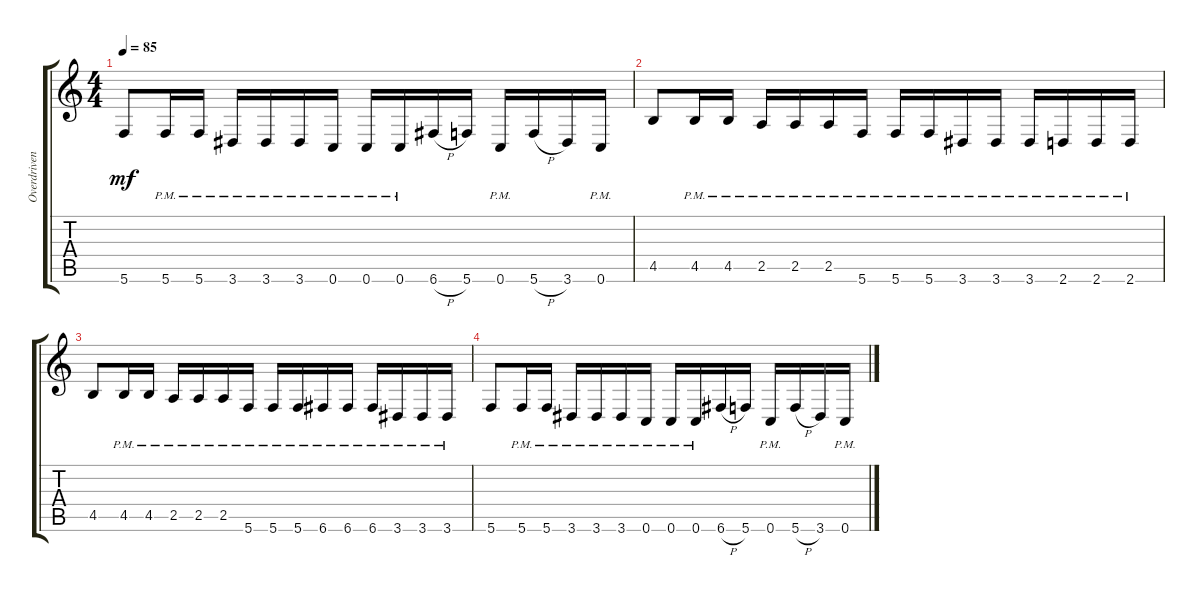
\track ("Overdriven Guitar" "Overdriven") {instrument distortionguitar}
\staff {score tabs}
\tuning (D4 A3 F3 C3 G2 C2) {hide}
\ts (4 4)
\tempo 85
\clef g2
\ks c
5.6.8{dy mf} 5.6{pm}.16 5.6{pm}.16 3.6{pm}.16 3.6{pm}.16 3.6{pm}.16 0.6{pm}.16 0.6{pm}.16 0.6{pm}.16 6.6{h}.16 5.6.16 0.6{pm}.16 5.6{h}.16 3.6.16 0.6{pm}.16 |
4.5.8 4.5{pm}.16 4.5{pm}.16 2.5{pm}.16 2.5{pm}.16 2.5{pm}.16 5.6{pm}.16 5.6{pm}.16 5.6{pm}.16 3.6{pm}.16 3.6{pm}.16 3.6{pm}.16 2.6{pm}.16 2.6{pm}.16 2.6{pm}.16 |
4.5.8 4.5{pm}.16 4.5{pm}.16 2.5{pm}.16 2.5{pm}.16 2.5{pm}.16 5.6{pm}.16 5.6{pm}.16 5.6{pm}.16 6.6{pm}.16 6.6{pm}.16 6.6{pm}.16 3.6{pm}.16 3.6{pm}.16 3.6{pm}.16 |
5.6.8 5.6{pm}.16 5.6{pm}.16 3.6{pm}.16 3.6{pm}.16 3.6{pm}.16 0.6{pm}.16 0.6{pm}.16 0.6{pm}.16 6.6{h}.16 5.6.16 0.6{pm}.16 5.6{h}.16 3.6.16 0.6{pm}.16
